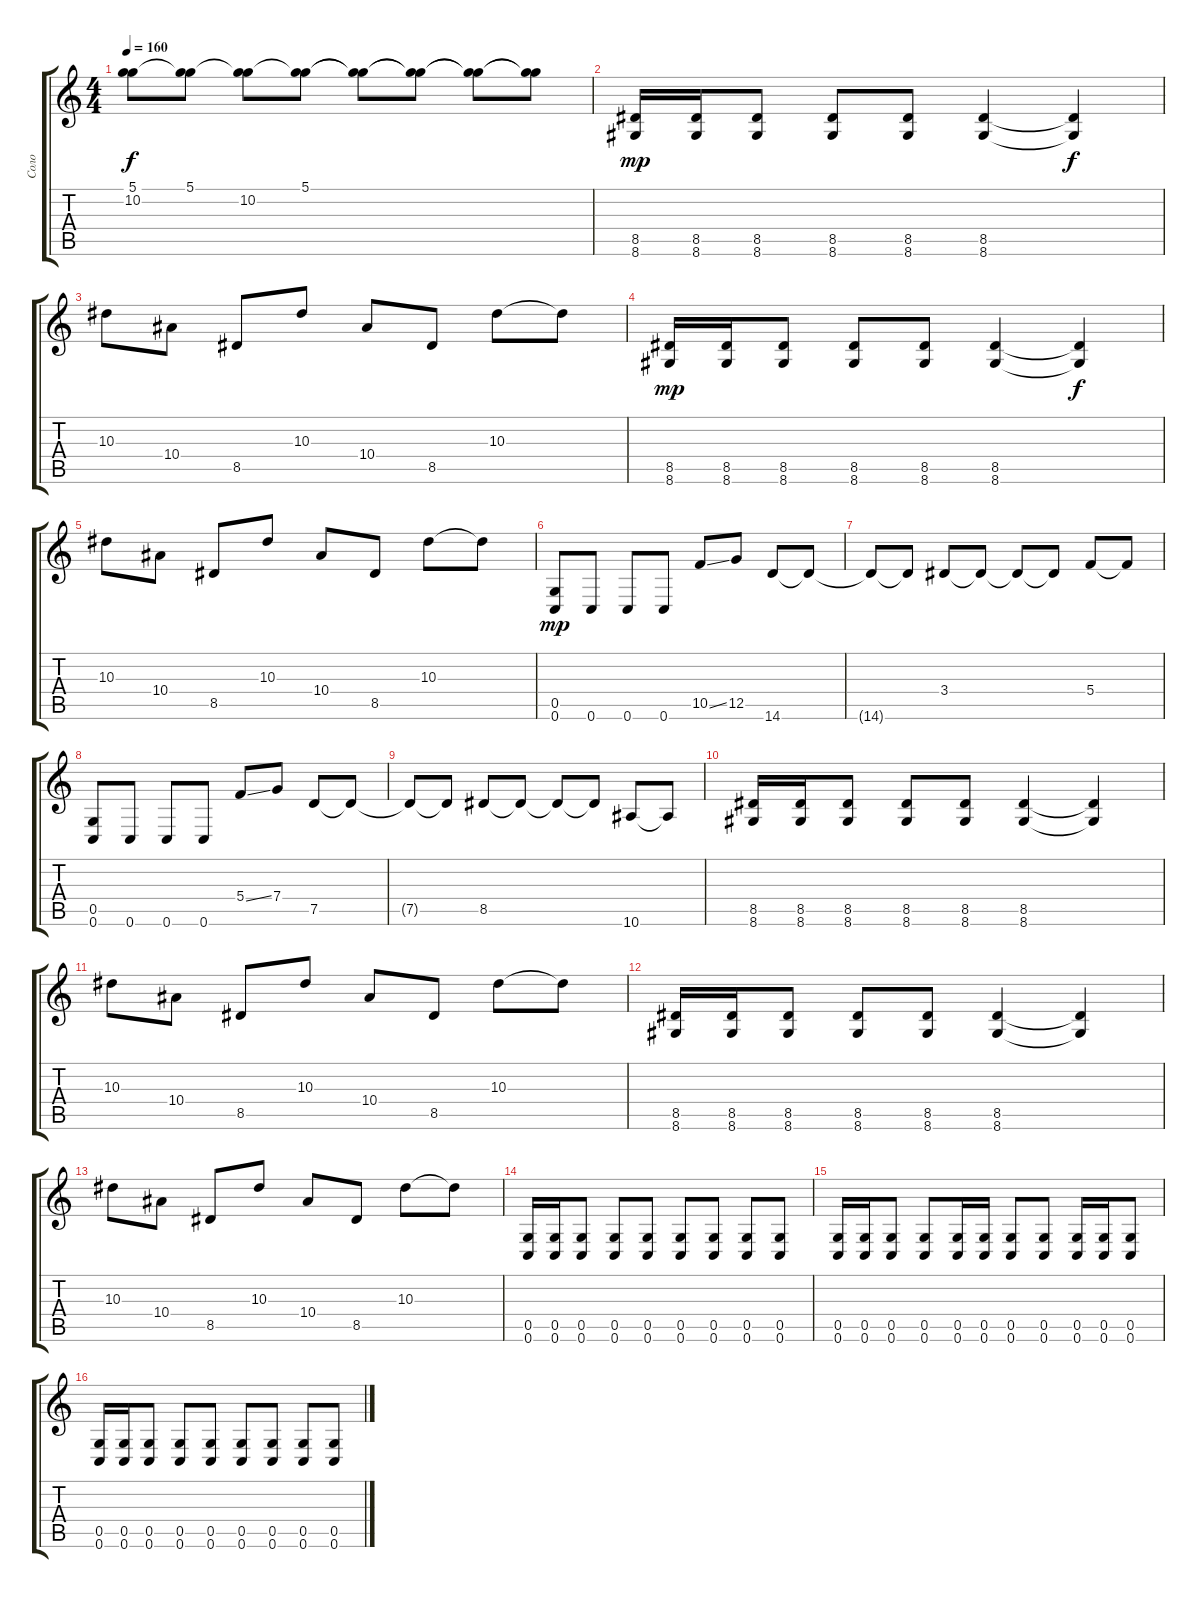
\track ("Соло" "Соло") {instrument overdrivenguitar}
\staff {score tabs}
\tuning (D4 A3 F3 C3 G2 C2) {hide}
\ts (4 4)
\tempo 160
\clef g2
\ks c
(5.1{t} 10.2).8{dy f} (5.1 10.2{t}).8 (5.1{t} 10.2).8 (5.1 10.2{t}).8 (5.1{t} 10.2{t}).8 (5.1{t} 10.2{t}).8 (5.1{t} 10.2{t}).8 (5.1{t} 10.2{t}).8 |
(8.5 8.6).16{dy mp instrument overdrivenguitar} (8.5 8.6).16 (8.5 8.6).8 (8.5 8.6).8 (8.5 8.6).8 (8.5 8.6).4 (8.5{t} 8.6{t}).4{dy f} |
10.3.8 10.4.8 8.5.8 10.3.8 10.4.8 8.5.8 10.3.8 10.3{t}.8 |
(8.5 8.6).16{dy mp} (8.5 8.6).16 (8.5 8.6).8 (8.5 8.6).8 (8.5 8.6).8 (8.5 8.6).4 (8.5{t} 8.6{t}).4{dy f} |
10.3.8 10.4.8 8.5.8 10.3.8 10.4.8 8.5.8 10.3.8 10.3{t}.8 |
(0.5 0.6).8{dy mp} 0.6.8 0.6.8 0.6.8 10.5{ss}.8 12.5.8 14.6.8 14.6{t}.8 |
14.6{t}.8 14.6{t}.8 3.4.8 3.4{t}.8 3.4{t}.8 3.4{t}.8 5.4.8 5.4{t}.8 |
(0.5 0.6).8 0.6.8 0.6.8 0.6.8 5.4{ss}.8 7.4.8 7.5.8 7.5{t}.8 |
7.5{t}.8 7.5{t}.8 8.5.8 8.5{t}.8 8.5{t}.8 8.5{t}.8 10.6.8 10.6{t}.8 |
(8.5 8.6).16 (8.5 8.6).16 (8.5 8.6).8 (8.5 8.6).8 (8.5 8.6).8 (8.5 8.6).4 (8.5{t} 8.6{t}).4 |
10.3.8 10.4.8 8.5.8 10.3.8 10.4.8 8.5.8 10.3.8 10.3{t}.8 |
(8.5 8.6).16 (8.5 8.6).16 (8.5 8.6).8 (8.5 8.6).8 (8.5 8.6).8 (8.5 8.6).4 (8.5{t} 8.6{t}).4 |
10.3.8 10.4.8 8.5.8 10.3.8 10.4.8 8.5.8 10.3.8 10.3{t}.8 |
(0.5 0.6).16 (0.5 0.6).16 (0.5 0.6).8 (0.5 0.6).8 (0.5 0.6).8 (0.5 0.6).8 (0.5 0.6).8 (0.5 0.6).8 (0.5 0.6).8 |
(0.5 0.6).16 (0.5 0.6).16 (0.5 0.6).8 (0.5 0.6).8 (0.5 0.6).16 (0.5 0.6).16 (0.5 0.6).8 (0.5 0.6).8 (0.5 0.6).16 (0.5 0.6).16 (0.5 0.6).8 |
(0.5 0.6).16 (0.5 0.6).16 (0.5 0.6).8 (0.5 0.6).8 (0.5 0.6).8 (0.5 0.6).8 (0.5 0.6).8 (0.5 0.6).8 (0.5 0.6).8
